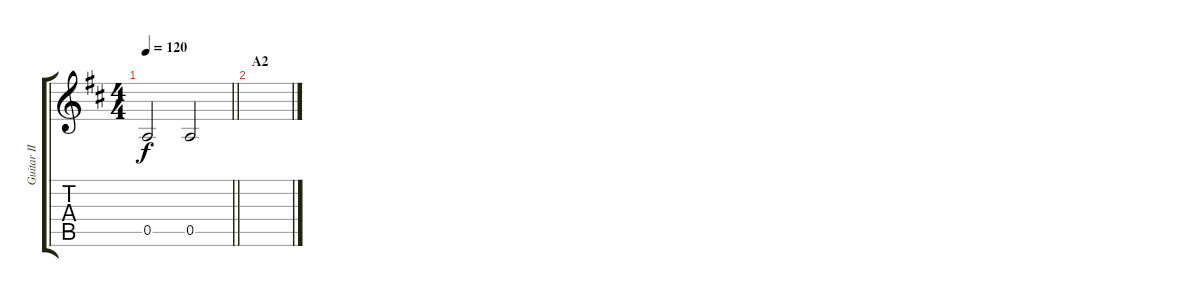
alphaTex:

\track ("Guitar II (Hirasawa Yui)" "Guitar II ") {instrument overdrivenguitar}
\staff {score tabs}
\tuning (E4 B3 G3 D3 A2 E2) {hide}
\ts (4 4)
\tempo 120
\clef g2
\barLineRight lightlight
\ks d
0.5.2{dy f} 0.5.2 |
\section ("" "A2")
